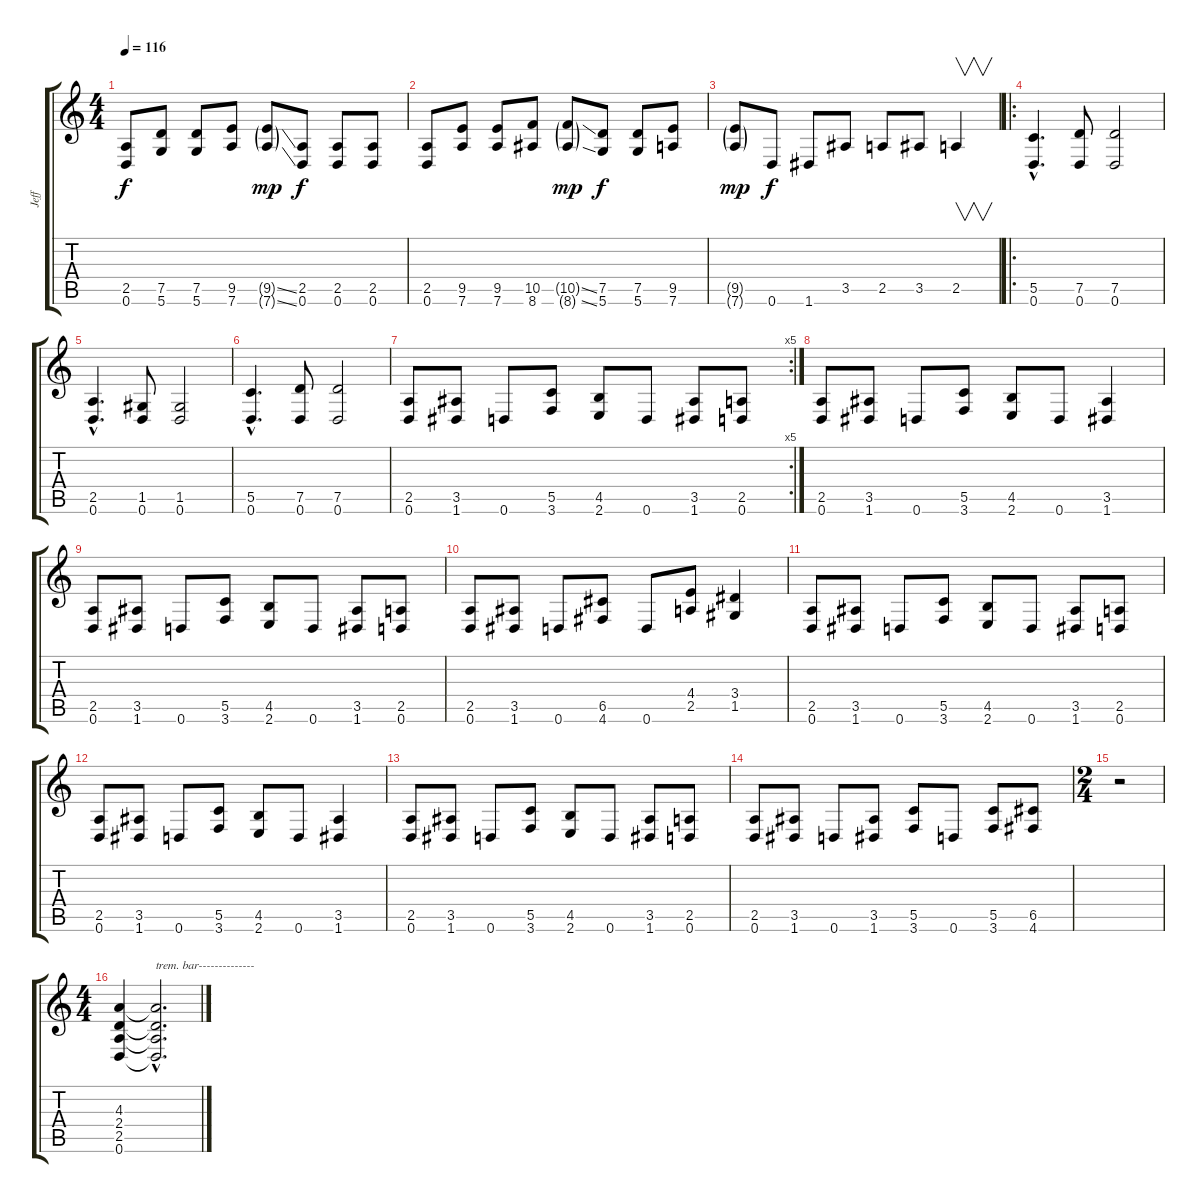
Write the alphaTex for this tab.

\track ("Jeff" "Jeff") {instrument distortionguitar}
\staff {score tabs}
\tuning (D4 A3 F3 C3 G2 D2) {hide}
\ts (4 4)
\tempo 116
\clef g2
\ks c
(2.5 0.6).8{dy f} (7.5 5.6).8 (7.5 5.6).8 (9.5 7.6).8 (9.5{ss g} 7.6{ss g}).8{dy mp} (2.5 0.6).8{dy f} (2.5 0.6).8 (2.5 0.6).8 |
(2.5 0.6).8 (9.5 7.6).8 (9.5 7.6).8 (10.5 8.6).8 (10.5{ss g} 8.6{ss g}).8{dy mp} (7.5 5.6).8{dy f} (7.5 5.6).8 (9.5 7.6).8 |
(9.5{g} 7.6{g}).8{dy mp} 0.6.8{dy f} 1.6.8 3.5.8 2.5.8 3.5.8 2.5.4{v} |
\ro
(5.5{hac} 0.6{hac}).4{d} (7.5 0.6).8 (7.5 0.6).2 |
(2.5{hac} 0.6{hac}).4{d} (1.5 0.6).8 (1.5 0.6).2 |
(5.5{hac} 0.6{hac}).4{d} (7.5 0.6).8 (7.5 0.6).2 |
\rc 5
(2.5 0.6).8 (3.5 1.6).8 0.6.8 (5.5 3.6).8 (4.5 2.6).8 0.6.8 (3.5 1.6).8 (2.5 0.6).8 |
(2.5 0.6).8 (3.5 1.6).8 0.6.8 (5.5 3.6).8 (4.5 2.6).8 0.6.8 (3.5 1.6).4 |
(2.5 0.6).8 (3.5 1.6).8 0.6.8 (5.5 3.6).8 (4.5 2.6).8 0.6.8 (3.5 1.6).8 (2.5 0.6).8 |
(2.5 0.6).8 (3.5 1.6).8 0.6.8 (6.5 4.6).8 0.6.8 (4.4 2.5).8 (3.4 1.5).4 |
(2.5 0.6).8 (3.5 1.6).8 0.6.8 (5.5 3.6).8 (4.5 2.6).8 0.6.8 (3.5 1.6).8 (2.5 0.6).8 |
(2.5 0.6).8 (3.5 1.6).8 0.6.8 (5.5 3.6).8 (4.5 2.6).8 0.6.8 (3.5 1.6).4 |
(2.5 0.6).8 (3.5 1.6).8 0.6.8 (5.5 3.6).8 (4.5 2.6).8 0.6.8 (3.5 1.6).8 (2.5 0.6).8 |
(2.5 0.6).8 (3.5 1.6).8 0.6.8 (3.5 1.6).8 (5.5 3.6).8 0.6.8 (5.5 3.6).8 (6.5 4.6).8 |
\ts (2 4)
r.2 |
\ts (4 4)
(4.3 2.4 2.5 0.6).4 (4.3{hac t} 2.4{hac t} 2.5{hac t} 0.6{hac t}).2{d txt "trem. bar--------------"}
